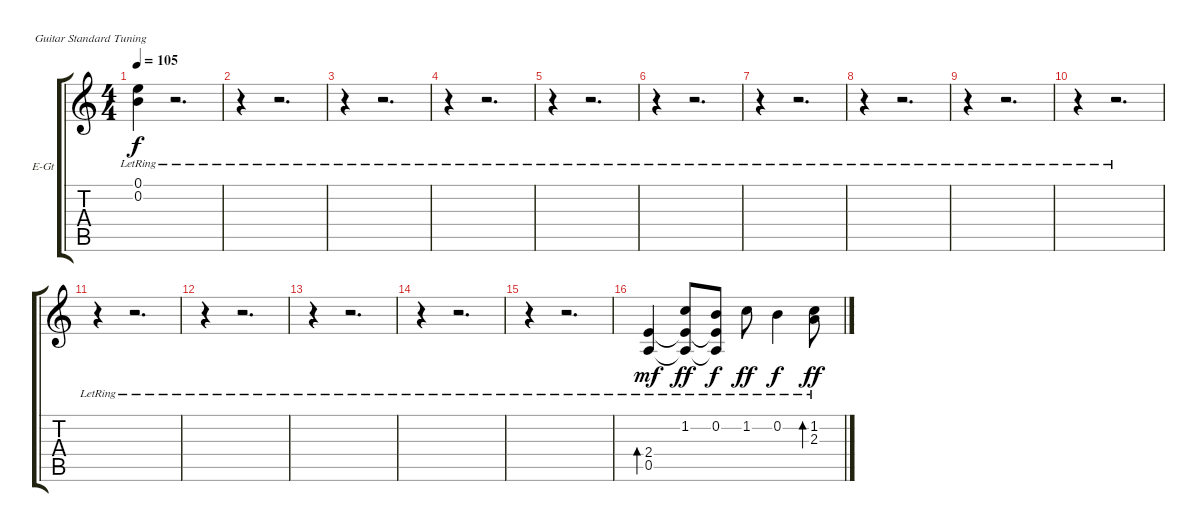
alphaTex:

\defaultSystemsLayout 4
\bracketExtendMode groupsimilarinstruments
\firstSystemTrackNameOrientation horizontal
\otherSystemsTrackNameOrientation horizontal
\track ("Electric Guitar" "E-Gt") {instrument electricguitarclean}
\staff {score tabs}
\tuning (E4 B3 G3 D3 A2 E2)
\ts (4 4)
\tempo 105
\clef g2
\scale
0.333333
\ks c
(0.1{t} 0.2{lr t}).4{dy f} r.2{d} |
\scale
0.333333 r.4 r.2{d} |
\scale
0.333333 r.4 r.2{d} |
\scale
0.333333 r.4 r.2{d} |
\scale
0.333333 r.4 r.2{d} |
\scale
0.333333 r.4 r.2{d} |
\scale
0.333333 r.4 r.2{d} |
\scale
0.333333 r.4 r.2{d} |
\scale
0.333333 r.4 r.2{d} |
\scale
0.333333 r.4 r.2{d} |
\scale
0.333333 r.4 r.2{d} |
\scale
0.333333 r.4 r.2{d} |
\scale
0.333333 r.4 r.2{d} |
\scale
0.333333 r.4 r.2{d} |
\scale
0.333333 r.4 r.2{d} |
\scale
0.333333 (2.4{lr} 0.5{lr}).4{bd 30 dy mf} (1.2{lr} 2.4{lr t} 0.5{lr t}).8{dy ff} (0.2{lr} 2.4{lr t} 0.5{lr t}).8{dy f} 1.2{lr}.8{dy ff} 0.2{lr}.4{dy f} (1.2{lr} 2.3).8{bd 60 dy ff}
